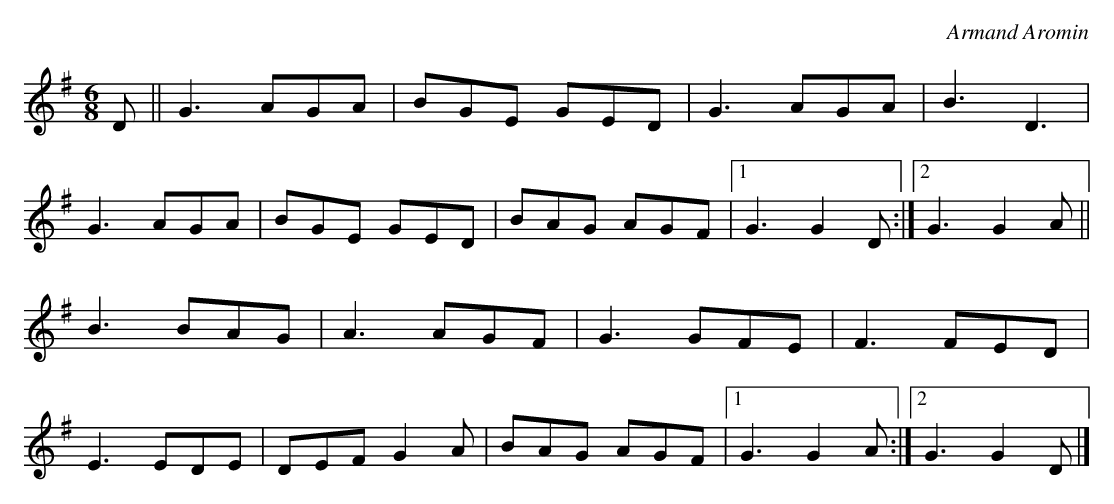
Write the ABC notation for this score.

X:1
T:
C: Armand Aromin
M: 6/8
L: 1/8
K: Gmaj
D || G3 AGA | BGE GED | G3 AGA | B3 D3 |
G3 AGA | BGE GED | BAG AGF |1 G3 G2 D :|2 G3 G2 A ||
B3 BAG | A3 AGF | G3 GFE | F3 FED |
E3 EDE | DEF G2 A | BAG AGF |1 G3 G2 A :|2 G3 G2 D |]
